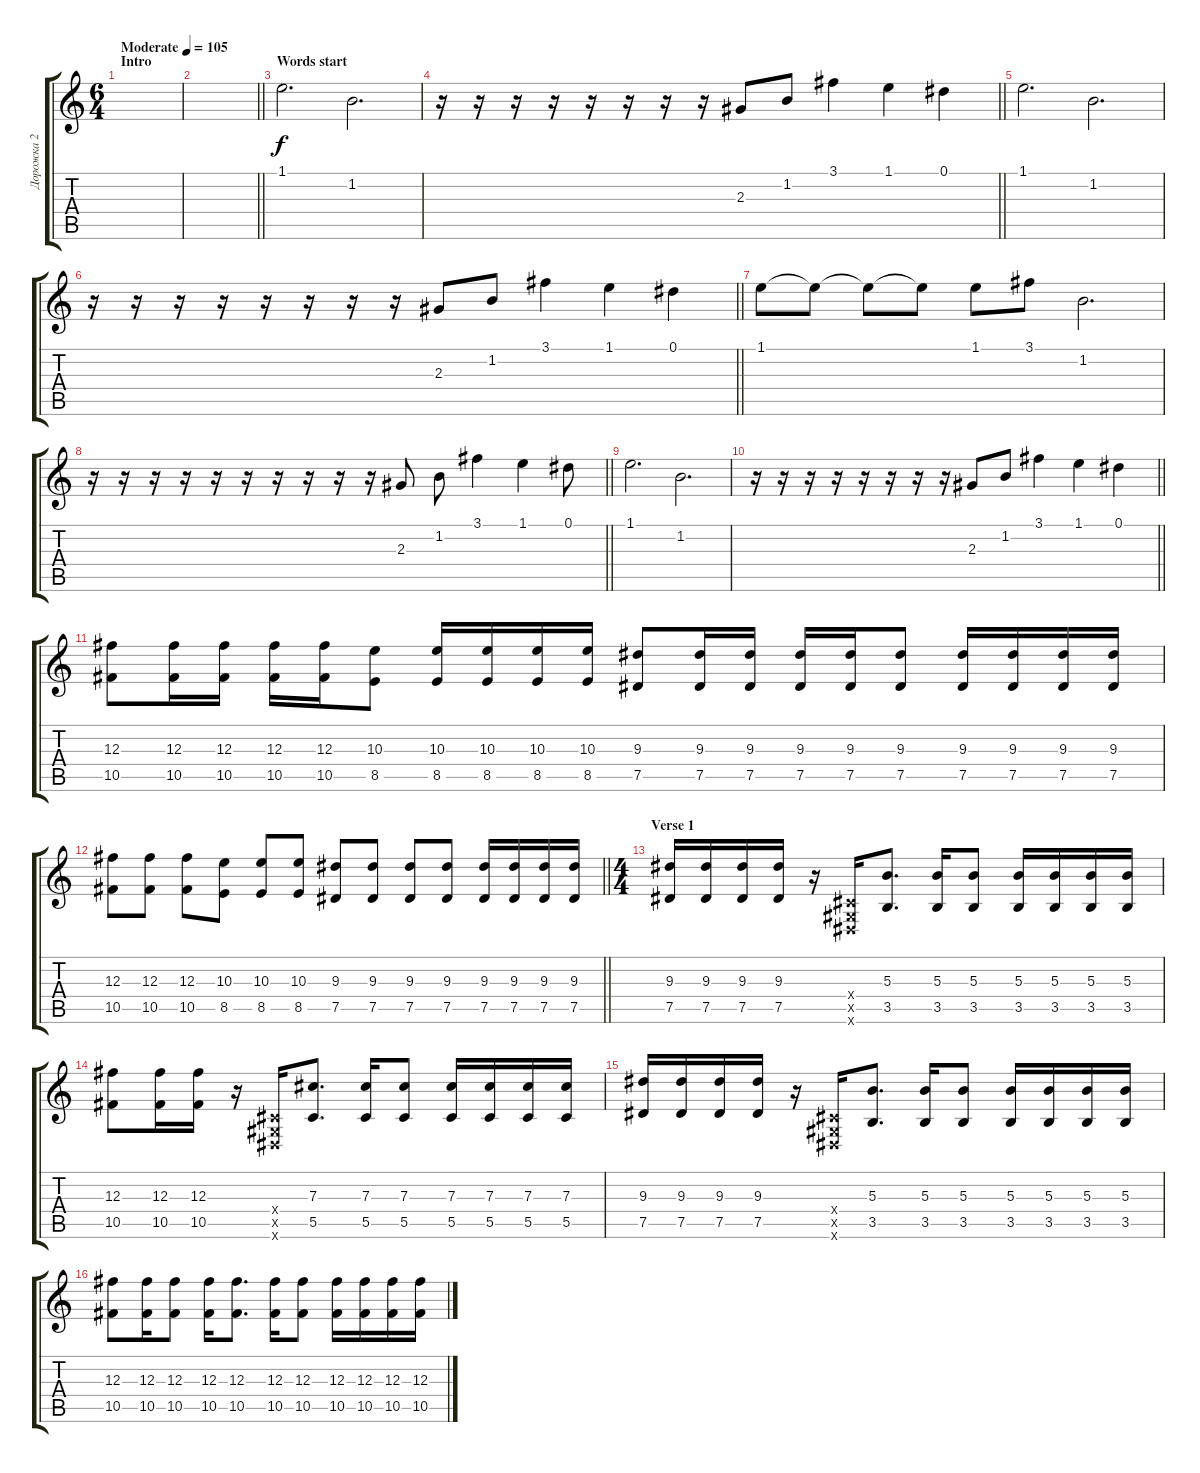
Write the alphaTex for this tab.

\track ("Дорожка 2" "Дорожка 2") {instrument acousticguitarsteel}
\staff {score tabs}
\tuning (Eb4 Bb3 Gb3 Db3 Ab2 Eb2) {hide}
\ts (6 4)
\section ("" "Intro")
\tempo (105 "Moderate")
\clef g2
\ks c
|
\barLineRight lightlight
|
\section ("" "Words start")
1.1.2{d} 1.2.2{d} |
\barLineRight lightlight
r.16 r.16 r.16 r.16 r.16 r.16 r.16 r.16 2.3.8 1.2.8 3.1.4 1.1.4 0.1.4 |
1.1.2{d} 1.2.2{d} |
\barLineRight lightlight
r.16 r.16 r.16 r.16 r.16 r.16 r.16 r.16 2.3.8 1.2.8 3.1.4 1.1.4 0.1.4 |
1.1.8 1.1{t}.8 1.1{t}.8 1.1{t}.8 1.1.8 3.1.8 1.2.2{d} |
\barLineRight lightlight
r.16 r.16 r.16 r.16 r.16 r.16 r.16 r.16 r.16 r.16 2.3.8 1.2.8 3.1.4 1.1.4 0.1.8 |
1.1.2{d} 1.2.2{d} |
\barLineRight lightlight
r.16 r.16 r.16 r.16 r.16 r.16 r.16 r.16 2.3.8 1.2.8 3.1.4 1.1.4 0.1.4 |
(12.3 10.5).8 (12.3 10.5).16 (12.3 10.5).16 (12.3 10.5).16 (12.3 10.5).16 (10.3 8.5).8 (10.3 8.5).16 (10.3 8.5).16 (10.3 8.5).16 (10.3 8.5).16 (9.3 7.5).8 (9.3 7.5).16 (9.3 7.5).16 (9.3 7.5).16 (9.3 7.5).16 (9.3 7.5).8 (9.3 7.5).16 (9.3 7.5).16 (9.3 7.5).16 (9.3 7.5).16 |
\barLineRight lightlight
(12.3 10.5).8 (12.3 10.5).8 (12.3 10.5).8 (10.3 8.5).8 (10.3 8.5).8 (10.3 8.5).8 (9.3 7.5).8 (9.3 7.5).8 (9.3 7.5).8 (9.3 7.5).8 (9.3 7.5).16 (9.3 7.5).16 (9.3 7.5).16 (9.3 7.5).16 |
\ts (4 4)
\section ("" "Verse 1")
(9.3 7.5).16 (9.3 7.5).16 (9.3 7.5).16 (9.3 7.5).16 r.16 (0.4{x} 0.5{x} 0.6{x}).16 (5.3 3.5).8{d} (5.3 3.5).16 (5.3 3.5).8 (5.3 3.5).16 (5.3 3.5).16 (5.3 3.5).16 (5.3 3.5).16 |
(12.3 10.5).8 (12.3 10.5).16 (12.3 10.5).16 r.16 (0.4{x} 0.5{x} 0.6{x}).16 (7.3 5.5).8{d} (7.3 5.5).16 (7.3 5.5).8 (7.3 5.5).16 (7.3 5.5).16 (7.3 5.5).16 (7.3 5.5).16 |
(9.3 7.5).16 (9.3 7.5).16 (9.3 7.5).16 (9.3 7.5).16 r.16 (0.4{x} 0.5{x} 0.6{x}).16 (5.3 3.5).8{d} (5.3 3.5).16 (5.3 3.5).8 (5.3 3.5).16 (5.3 3.5).16 (5.3 3.5).16 (5.3 3.5).16 |
(12.3 10.5).8 (12.3 10.5).16 (12.3 10.5).8 (12.3 10.5).16 (12.3 10.5).8{d} (12.3 10.5).16 (12.3 10.5).8 (12.3 10.5).16 (12.3 10.5).16 (12.3 10.5).16 (12.3 10.5).16
